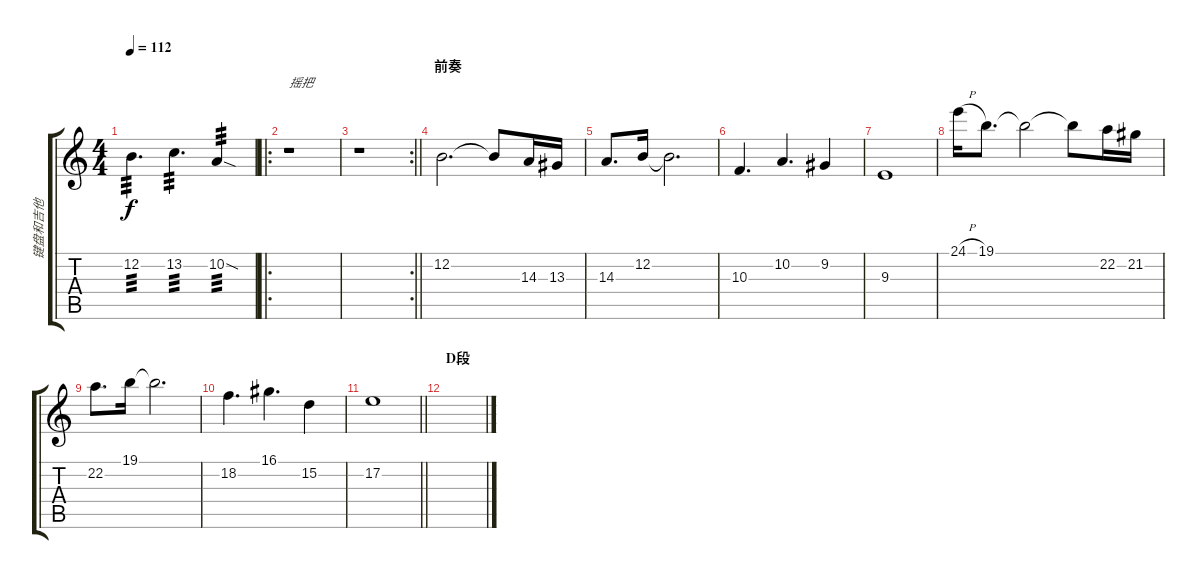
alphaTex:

\track ("键盘和吉他   " "键盘和吉他   ") {instrument synthstrings1}
\staff {score tabs}
\tuning (E4 B3 G3 D3 A2 E2) {hide}
\ts (4 4)
\tempo 112
\clef g2
\ks c
12.2.4{d tp 3 dy f} 13.2.4{d tp 3} 10.2{sod}.4{tp 3} |
\ro
r.1{txt "摇把"} |
\rc 2
\barLineRight lightlight
r.1 |
\section ("" "前奏")
12.2.2{d volume 9 instrument synthbrass1} 12.2{t}.8 14.3.16 13.3.16 |
14.3.8{d} 12.2.16 12.2{t}.2{d} |
10.3.4{d} 10.2.4{d} 9.2.4 |
9.3.1 |
24.1{h}.16 19.1.8{d} 19.1{t}.2 19.1{t}.8 22.2.16 21.2.16 |
22.2.8{d} 19.1.16 19.1{t}.2{d} |
18.2.4{d} 16.1.4{d} 15.2.4 |
\barLineRight lightlight
17.2.1 |
\section ("" "D段")
